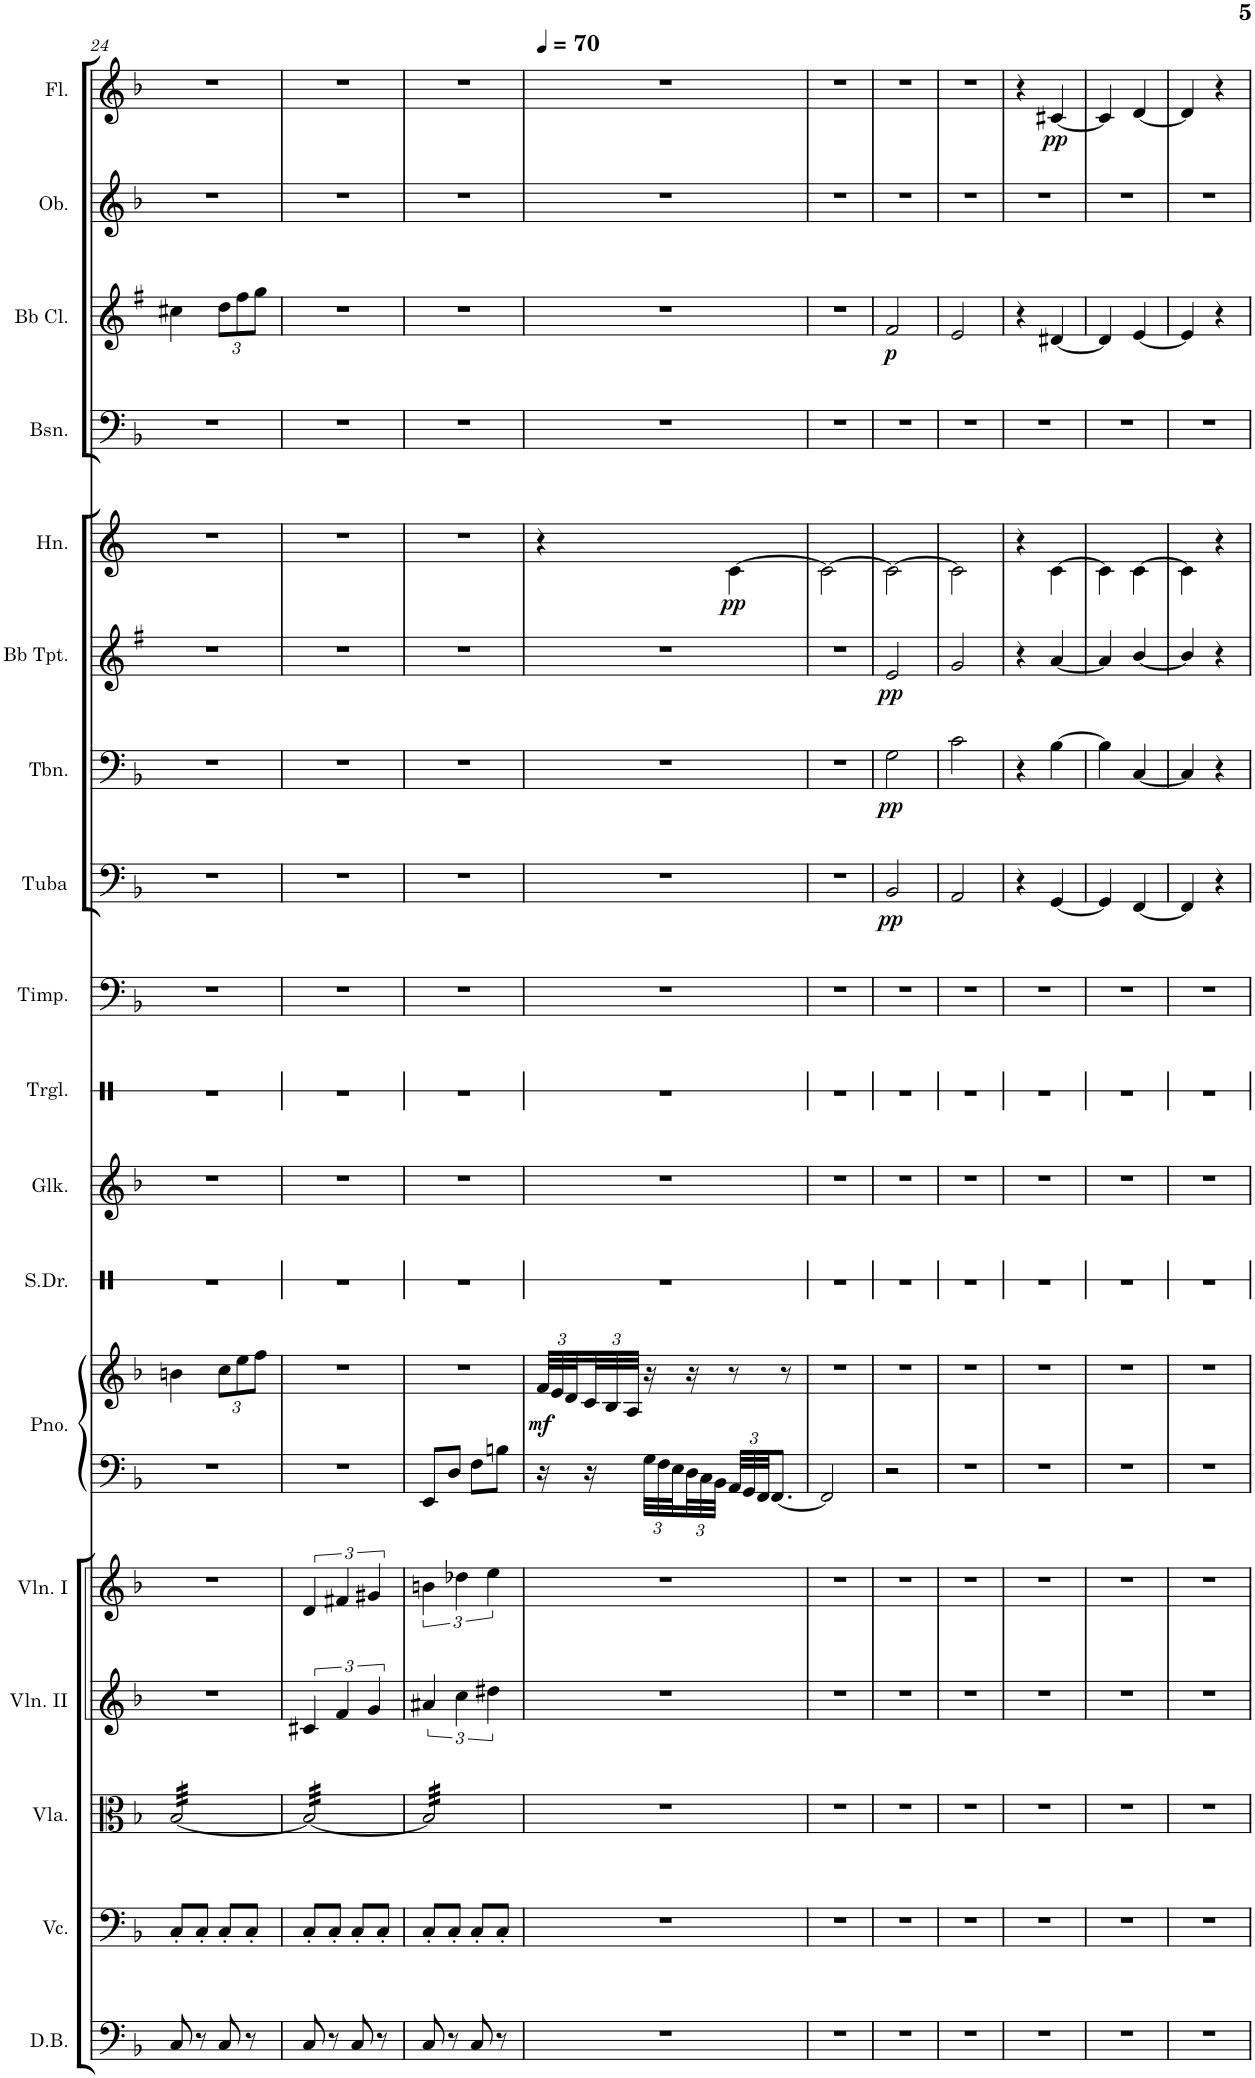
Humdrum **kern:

**kern	**kern	**kern	**kern	**kern	**kern	**kern	**dynam	**kern	**kern	**kern	**kern	**kern	**dynam	**kern	**dynam	**kern	**dynam	**kern	**dynam	**kern	**kern	**dynam	**kern	**kern	**dynam
*part18	*part17	*part16	*part15	*part14	*part13	*part13	*part13	*part12	*part11	*part10	*part9	*part8	*part8	*part7	*part7	*part6	*part6	*part5	*part5	*part4	*part3	*part3	*part2	*part1	*part1
*staff19	*staff18	*staff17	*staff16	*staff15	*staff14	*staff13	*staff13/14	*staff12	*staff11	*staff10	*staff9	*staff8	*staff8	*staff7	*staff7	*staff6	*staff6	*staff5	*staff5	*staff4	*staff3	*staff3	*staff2	*staff1	*staff1
*I"Double Bass	*I"Cello	*I"Viola	*I"Violin II	*I"Violin I	*I"Piano	*	*	*I"Snare Drum	*I"Glockenspiel	*I"Triangle	*I"Timpani	*I"Tuba	*	*I"Trombone	*	*I"Trumpet in Bb	*	*I"Horn in F	*	*I"Bassoon	*I"Clarinet in Bb	*	*I"Oboe	*I"Flute	*
*I'D.B.	*	*I'Vla.	*I'Vln. II	*I'Vln. I	*I'Pno.	*	*	*I'S.Dr.	*I'Glk.	*I'Trgl.	*I'Timp.	*I'Tuba	*	*I'Tbn.	*	*	*	*I'Hn.	*	*I'Bsn.	*	*	*I'Ob.	*I'Fl.	*
!!LO:PB:g=z
*clefF4	*clefF4	*clefC3	*clefG2	*clefG2	*clefF4	*clefG2	*	*clefX	*clefG2	*clefX	*clefF4	*clefF4	*	*clefF4	*	*clefG2	*	*clefG2	*	*clefF4	*clefG2	*	*clefG2	*clefG2	*
*Trd7c12	*	*	*	*	*	*	*	*	*Trd-14c-24	*	*	*	*	*	*	*Trd1c2	*	*Trd4c7	*	*	*Trd1c2	*	*	*	*
*k[b-]	*k[b-]	*k[b-]	*k[b-]	*k[b-]	*k[b-]	*k[b-]	*	*k[b-]	*k[b-]	*k[b-]	*k[b-]	*k[b-]	*	*k[b-]	*	*k[f#]	*	*k[]	*	*k[b-]	*k[f#]	*	*k[b-]	*k[b-]	*
*F:	*F:	*F:	*F:	*F:	*F:	*F:	*	*F:	*F:	*F:	*F:	*F:	*	*F:	*	*G:	*	*	*	*F:	*G:	*	*F:	*F:	*
*M2/4	*M2/4	*M2/4	*M2/4	*M2/4	*M2/4	*M2/4	*	*M2/4	*M2/4	*M2/4	*M2/4	*M2/4	*	*M2/4	*	*M2/4	*	*M2/4	*	*M2/4	*M2/4	*	*M2/4	*M2/4	*
=24	=24	=24	=24	=24	=24	=24	=24	=24	=24	=24	=24	=24	=24	=24	=24	=24	=24	=24	=24	=24	=24	=24	=24	=24	=24
*	*	*tremolo	*	*	*	*	*	*	*	*	*	*	*	*	*	*	*	*	*	*	*	*	*	*	*
8C/	8C'/L	[32B-/LLL	2r	2r	2r	4bn\	.	2r	2r	2r	2r	2r	.	2r	.	2r	.	2r	.	2r	4cc#X\	.	2r	2r	.
.	.	32B-/	.	.	.	.	.	.	.	.	.	.	.	.	.	.	.	.	.	.	.	.	.	.	.
.	.	32B-/	.	.	.	.	.	.	.	.	.	.	.	.	.	.	.	.	.	.	.	.	.	.	.
.	.	32B-/	.	.	.	.	.	.	.	.	.	.	.	.	.	.	.	.	.	.	.	.	.	.	.
8r	8C'/J	32B-/	.	.	.	.	.	.	.	.	.	.	.	.	.	.	.	.	.	.	.	.	.	.	.
.	.	32B-/	.	.	.	.	.	.	.	.	.	.	.	.	.	.	.	.	.	.	.	.	.	.	.
.	.	32B-/	.	.	.	.	.	.	.	.	.	.	.	.	.	.	.	.	.	.	.	.	.	.	.
.	.	32B-/	.	.	.	.	.	.	.	.	.	.	.	.	.	.	.	.	.	.	.	.	.	.	.
*	*	*	*	*	*	*Xbrackettup	*	*	*	*	*	*	*	*	*	*	*	*	*	*	*Xbrackettup	*	*	*	*
8C/	8C'/L	32B-/	.	.	.	12cc\L	.	.	.	.	.	.	.	.	.	.	.	.	.	.	12dd\L	.	.	.	.
.	.	32B-/	.	.	.	.	.	.	.	.	.	.	.	.	.	.	.	.	.	.	.	.	.	.	.
.	.	32B-/	.	.	.	.	.	.	.	.	.	.	.	.	.	.	.	.	.	.	.	.	.	.	.
.	.	.	.	.	.	12ee\	.	.	.	.	.	.	.	.	.	.	.	.	.	.	12ff#\	.	.	.	.
.	.	32B-/	.	.	.	.	.	.	.	.	.	.	.	.	.	.	.	.	.	.	.	.	.	.	.
8r	8C'/J	32B-/	.	.	.	.	.	.	.	.	.	.	.	.	.	.	.	.	.	.	.	.	.	.	.
.	.	32B-/	.	.	.	.	.	.	.	.	.	.	.	.	.	.	.	.	.	.	.	.	.	.	.
.	.	.	.	.	.	12ff\J	.	.	.	.	.	.	.	.	.	.	.	.	.	.	12gg\J	.	.	.	.
.	.	32B-/	.	.	.	.	.	.	.	.	.	.	.	.	.	.	.	.	.	.	.	.	.	.	.
.	.	32B-/JJJ	.	.	.	.	.	.	.	.	.	.	.	.	.	.	.	.	.	.	.	.	.	.	.
=25	=25	=25	=25	=25	=25	=25	=25	=25	=25	=25	=25	=25	=25	=25	=25	=25	=25	=25	=25	=25	=25	=25	=25	=25	=25
8C/	8C'/L	32B-/LLL	6c#X/	6d/	2r	2r	.	2r	2r	2r	2r	2r	.	2r	.	2r	.	2r	.	2r	2r	.	2r	2r	.
.	.	32B-/	.	.	.	.	.	.	.	.	.	.	.	.	.	.	.	.	.	.	.	.	.	.	.
.	.	32B-/	.	.	.	.	.	.	.	.	.	.	.	.	.	.	.	.	.	.	.	.	.	.	.
.	.	32B-/	.	.	.	.	.	.	.	.	.	.	.	.	.	.	.	.	.	.	.	.	.	.	.
8r	8C'/J	32B-/	.	.	.	.	.	.	.	.	.	.	.	.	.	.	.	.	.	.	.	.	.	.	.
.	.	32B-/	.	.	.	.	.	.	.	.	.	.	.	.	.	.	.	.	.	.	.	.	.	.	.
.	.	.	6f/	6f#X/	.	.	.	.	.	.	.	.	.	.	.	.	.	.	.	.	.	.	.	.	.
.	.	32B-/	.	.	.	.	.	.	.	.	.	.	.	.	.	.	.	.	.	.	.	.	.	.	.
.	.	32B-/	.	.	.	.	.	.	.	.	.	.	.	.	.	.	.	.	.	.	.	.	.	.	.
8C/	8C'/L	32B-/	.	.	.	.	.	.	.	.	.	.	.	.	.	.	.	.	.	.	.	.	.	.	.
.	.	32B-/	.	.	.	.	.	.	.	.	.	.	.	.	.	.	.	.	.	.	.	.	.	.	.
.	.	32B-/	.	.	.	.	.	.	.	.	.	.	.	.	.	.	.	.	.	.	.	.	.	.	.
.	.	.	6g/	6g#X/	.	.	.	.	.	.	.	.	.	.	.	.	.	.	.	.	.	.	.	.	.
.	.	32B-/	.	.	.	.	.	.	.	.	.	.	.	.	.	.	.	.	.	.	.	.	.	.	.
8r	8C'/J	32B-/	.	.	.	.	.	.	.	.	.	.	.	.	.	.	.	.	.	.	.	.	.	.	.
.	.	32B-/	.	.	.	.	.	.	.	.	.	.	.	.	.	.	.	.	.	.	.	.	.	.	.
.	.	32B-/	.	.	.	.	.	.	.	.	.	.	.	.	.	.	.	.	.	.	.	.	.	.	.
.	.	32B-/JJJ	.	.	.	.	.	.	.	.	.	.	.	.	.	.	.	.	.	.	.	.	.	.	.
=26	=26	=26	=26	=26	=26	=26	=26	=26	=26	=26	=26	=26	=26	=26	=26	=26	=26	=26	=26	=26	=26	=26	=26	=26	=26
8C/	8C'/L	32B-/]LLL	6a#X/	6bn\	8EE/L	2r	.	2r	2r	2r	2r	2r	.	2r	.	2r	.	2r	.	2r	2r	.	2r	2r	.
.	.	32B-/	.	.	.	.	.	.	.	.	.	.	.	.	.	.	.	.	.	.	.	.	.	.	.
.	.	32B-/	.	.	.	.	.	.	.	.	.	.	.	.	.	.	.	.	.	.	.	.	.	.	.
.	.	32B-/	.	.	.	.	.	.	.	.	.	.	.	.	.	.	.	.	.	.	.	.	.	.	.
8r	8C'/J	32B-/	.	.	8D/J	.	.	.	.	.	.	.	.	.	.	.	.	.	.	.	.	.	.	.	.
.	.	32B-/	.	.	.	.	.	.	.	.	.	.	.	.	.	.	.	.	.	.	.	.	.	.	.
.	.	.	6cc\	6dd-X\	.	.	.	.	.	.	.	.	.	.	.	.	.	.	.	.	.	.	.	.	.
.	.	32B-/	.	.	.	.	.	.	.	.	.	.	.	.	.	.	.	.	.	.	.	.	.	.	.
.	.	32B-/	.	.	.	.	.	.	.	.	.	.	.	.	.	.	.	.	.	.	.	.	.	.	.
8C/	8C'/L	32B-/	.	.	8F\L	.	.	.	.	.	.	.	.	.	.	.	.	.	.	.	.	.	.	.	.
.	.	32B-/	.	.	.	.	.	.	.	.	.	.	.	.	.	.	.	.	.	.	.	.	.	.	.
.	.	32B-/	.	.	.	.	.	.	.	.	.	.	.	.	.	.	.	.	.	.	.	.	.	.	.
.	.	.	6dd#X\	6ee\	.	.	.	.	.	.	.	.	.	.	.	.	.	.	.	.	.	.	.	.	.
.	.	32B-/	.	.	.	.	.	.	.	.	.	.	.	.	.	.	.	.	.	.	.	.	.	.	.
8r	8C'/J	32B-/	.	.	8Bn\J	.	.	.	.	.	.	.	.	.	.	.	.	.	.	.	.	.	.	.	.
.	.	32B-/	.	.	.	.	.	.	.	.	.	.	.	.	.	.	.	.	.	.	.	.	.	.	.
.	.	32B-/	.	.	.	.	.	.	.	.	.	.	.	.	.	.	.	.	.	.	.	.	.	.	.
.	.	32B-/JJJ	.	.	.	.	.	.	.	.	.	.	.	.	.	.	.	.	.	.	.	.	.	.	.
*	*	*Xtremolo	*	*	*	*	*	*	*	*	*	*	*	*	*	*	*	*	*	*	*	*	*	*	*
=27	=27	=27	=27	=27	=27	=27	=27	=27	=27	=27	=27	=27	=27	=27	=27	=27	=27	=27	=27	=27	=27	=27	=27	=27	=27
*	*	*	*	*	*	*	*	*	*	*	*	*	*	*	*	*	*	*	*	*	*	*	*	*MM70	*
!	!	!	!	!	!	!	!LO:DY:b	!	!	!	!	!	!	!	!	!	!	!	!	!	!	!	!	!	!
2r	2r	2r	2r	2r	16r	48f/LLL	mf	2r	2r	2r	2r	2r	.	2r	.	2r	.	4r	.	2r	2r	.	2r	2r	.
.	.	.	.	.	.	48e/	.	.	.	.	.	.	.	.	.	.	.	.	.	.	.	.	.	.	.
.	.	.	.	.	.	48d/	.	.	.	.	.	.	.	.	.	.	.	.	.	.	.	.	.	.	.
.	.	.	.	.	16r	48c/	.	.	.	.	.	.	.	.	.	.	.	.	.	.	.	.	.	.	.
.	.	.	.	.	.	48B-/	.	.	.	.	.	.	.	.	.	.	.	.	.	.	.	.	.	.	.
.	.	.	.	.	.	48A/JJJ	.	.	.	.	.	.	.	.	.	.	.	.	.	.	.	.	.	.	.
*	*	*	*	*	*Xbrackettup	*	*	*	*	*	*	*	*	*	*	*	*	*	*	*	*	*	*	*	*
.	.	.	.	.	48G\LLL	16r	.	.	.	.	.	.	.	.	.	.	.	.	.	.	.	.	.	.	.
.	.	.	.	.	48F\	.	.	.	.	.	.	.	.	.	.	.	.	.	.	.	.	.	.	.	.
.	.	.	.	.	48E\	.	.	.	.	.	.	.	.	.	.	.	.	.	.	.	.	.	.	.	.
.	.	.	.	.	48D\	16r	.	.	.	.	.	.	.	.	.	.	.	.	.	.	.	.	.	.	.
.	.	.	.	.	48C\	.	.	.	.	.	.	.	.	.	.	.	.	.	.	.	.	.	.	.	.
.	.	.	.	.	48BB-\JJJ	.	.	.	.	.	.	.	.	.	.	.	.	.	.	.	.	.	.	.	.
!	!	!	!	!	!	!	!	!	!	!	!	!	!	!	!	!	!	!	!LO:DY:b	!	!	!	!	!	!
.	.	.	.	.	48AA/LLL	8r	.	.	.	.	.	.	.	.	.	.	.	[4c\	pp	.	.	.	.	.	.
.	.	.	.	.	48GG/	.	.	.	.	.	.	.	.	.	.	.	.	.	.	.	.	.	.	.	.
.	.	.	.	.	48FF/JJ	.	.	.	.	.	.	.	.	.	.	.	.	.	.	.	.	.	.	.	.
.	.	.	.	.	[8.FF/J	.	.	.	.	.	.	.	.	.	.	.	.	.	.	.	.	.	.	.	.
.	.	.	.	.	.	8r	.	.	.	.	.	.	.	.	.	.	.	.	.	.	.	.	.	.	.
=28	=28	=28	=28	=28	=28	=28	=28	=28	=28	=28	=28	=28	=28	=28	=28	=28	=28	=28	=28	=28	=28	=28	=28	=28	=28
2r	2r	2r	2r	2r	2FF/]	2r	.	2r	2r	2r	2r	2r	.	2r	.	2r	.	2c\_	.	2r	2r	.	2r	2r	.
=29	=29	=29	=29	=29	=29	=29	=29	=29	=29	=29	=29	=29	=29	=29	=29	=29	=29	=29	=29	=29	=29	=29	=29	=29	=29
!	!	!	!	!	!	!	!	!	!	!	!	!	!LO:DY:b	!	!LO:DY:b	!	!LO:DY:b	!	!	!	!	!LO:DY:b	!	!	!
2r	2r	2r	2r	2r	2r	2r	.	2r	2r	2r	2r	2BB-/	pp	2G\	pp	2e/	pp	2c\_	.	2r	2f#/	p	2r	2r	.
=30	=30	=30	=30	=30	=30	=30	=30	=30	=30	=30	=30	=30	=30	=30	=30	=30	=30	=30	=30	=30	=30	=30	=30	=30	=30
2r	2r	2r	2r	2r	2r	2r	.	2r	2r	2r	2r	2AA/	.	2c\	.	2g/	.	2c\]	.	2r	2e/	.	2r	2r	.
=31	=31	=31	=31	=31	=31	=31	=31	=31	=31	=31	=31	=31	=31	=31	=31	=31	=31	=31	=31	=31	=31	=31	=31	=31	=31
2r	2r	2r	2r	2r	2r	2r	.	2r	2r	2r	2r	4r	.	4r	.	4r	.	4r	.	2r	4r	.	2r	4r	.
!	!	!	!	!	!	!	!	!	!	!	!	!	!	!	!	!	!	!	!	!	!	!	!	!	!LO:DY:b
.	.	.	.	.	.	.	.	.	.	.	.	[4GG/	.	[4B-\	.	[4a/	.	[4c\	.	.	[4d#X/	.	.	[4c#X/	pp
=32	=32	=32	=32	=32	=32	=32	=32	=32	=32	=32	=32	=32	=32	=32	=32	=32	=32	=32	=32	=32	=32	=32	=32	=32	=32
2r	2r	2r	2r	2r	2r	2r	.	2r	2r	2r	2r	4GG/]	.	4B-\]	.	4a/]	.	4c\]	.	2r	4d#/]	.	2r	4c#/]	.
.	.	.	.	.	.	.	.	.	.	.	.	[4FF/	.	[4C/	.	[4b/	.	[4c\	.	.	[4e/	.	.	[4d/	.
=33	=33	=33	=33	=33	=33	=33	=33	=33	=33	=33	=33	=33	=33	=33	=33	=33	=33	=33	=33	=33	=33	=33	=33	=33	=33
2r	2r	2r	2r	2r	2r	2r	.	2r	2r	2r	2r	4FF/]	.	4C/]	.	4b/]	.	4c\]	.	2r	4e/]	.	2r	4d/]	.
.	.	.	.	.	.	.	.	.	.	.	.	4r	.	4r	.	4r	.	4r	.	.	4r	.	.	4r	.
=	=	=	=	=	=	=	=	=	=	=	=	=	=	=	=	=	=	=	=	=	=	=	=	=	=
*-	*-	*-	*-	*-	*-	*-	*-	*-	*-	*-	*-	*-	*-	*-	*-	*-	*-	*-	*-	*-	*-	*-	*-	*-	*-
